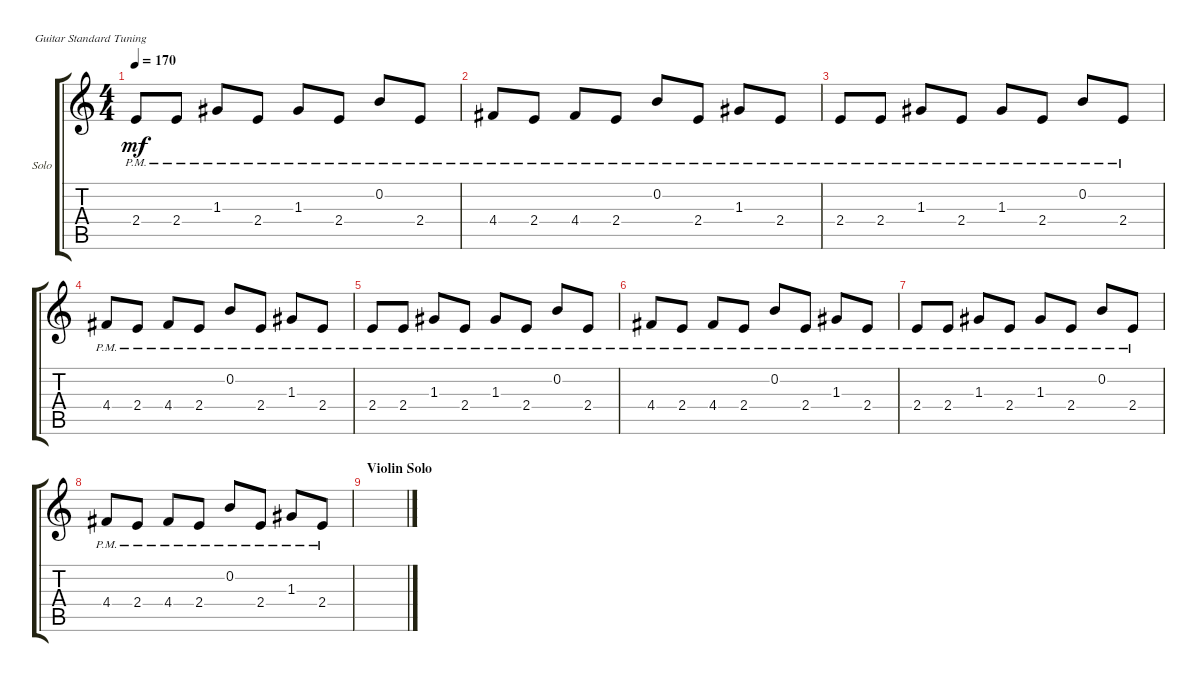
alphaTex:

\defaultSystemsLayout 4
\bracketExtendMode groupsimilarinstruments
\firstSystemTrackNameOrientation horizontal
\otherSystemsTrackNameOrientation horizontal
\track ("Solo" "Solo") {instrument distortionguitar}
\staff {score tabs}
\tuning (E4 B3 G3 D3 A2 E2)
\ts (4 4)
\tempo 170
\clef g2
\scale
0.332168
\ks c
2.4{pm}.8{dy mf} 2.4{pm}.8 1.3{pm}.8 2.4{pm}.8 1.3{pm}.8 2.4{pm}.8 0.2{pm}.8 2.4{pm}.8 |
\scale
0.334495 4.4{pm}.8 2.4{pm}.8 4.4{pm}.8 2.4{pm}.8 0.2{pm}.8 2.4{pm}.8 1.3{pm}.8 2.4{pm}.8 |
\scale
0.33101 2.4{pm}.8 2.4{pm}.8 1.3{pm}.8 2.4{pm}.8 1.3{pm}.8 2.4{pm}.8 0.2{pm}.8 2.4{pm}.8 |
\scale
0.334495 4.4{pm}.8 2.4{pm}.8 4.4{pm}.8 2.4{pm}.8 0.2{pm}.8 2.4{pm}.8 1.3{pm}.8 2.4{pm}.8 |
\scale
0.332168 2.4{pm}.8 2.4{pm}.8 1.3{pm}.8 2.4{pm}.8 1.3{pm}.8 2.4{pm}.8 0.2{pm}.8 2.4{pm}.8 |
\scale
0.335664 4.4{pm}.8 2.4{pm}.8 4.4{pm}.8 2.4{pm}.8 0.2{pm}.8 2.4{pm}.8 1.3{pm}.8 2.4{pm}.8 |
\scale
0.332168 2.4{pm}.8 2.4{pm}.8 1.3{pm}.8 2.4{pm}.8 1.3{pm}.8 2.4{pm}.8 0.2{pm}.8 2.4{pm}.8 |
\scale
0.607595 4.4{pm}.8 2.4{pm}.8 4.4{pm}.8 2.4{pm}.8 0.2{pm}.8 2.4{pm}.8 1.3{pm}.8 2.4{pm}.8 |
\section ("" "Violin Solo")
\scale
0.196203 |
\scale
0.196203 |
\scale
0.333333 |
\scale
0.333333 |
\scale
0.333333 |
\scale
0.333333 |
\scale
0.333333 |
\scale
0.333333
